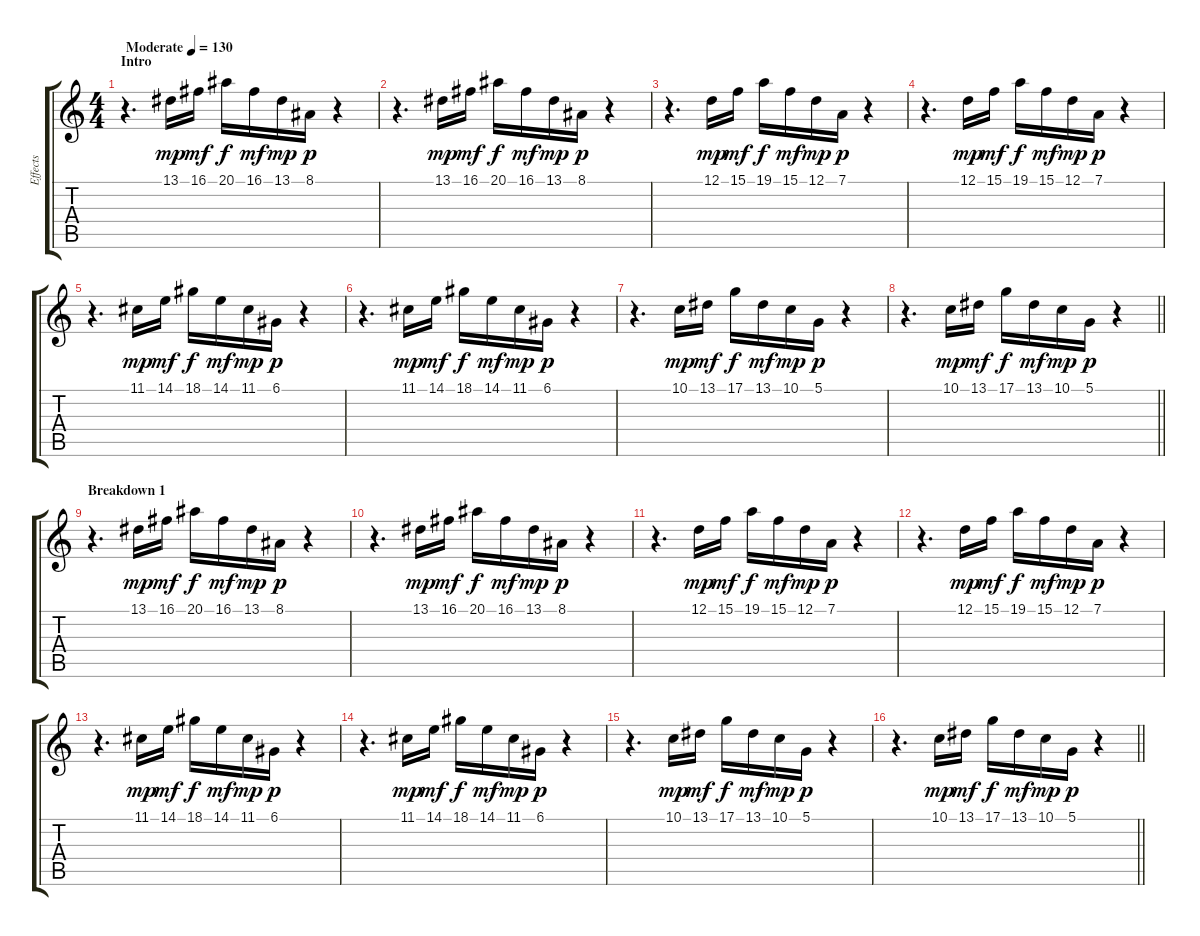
\track ("Effects" "Effects") {instrument pad8sweep}
\staff {score tabs}
\tuning (D4 A3 F3 C3 G2 C2) {hide}
\ts (4 4)
\section ("" "Intro")
\tempo (130 "Moderate")
\clef g2
\ks c
r.4{d dy mp instrument pad8sweep} 13.1.16 16.1.16{dy mf} 20.1.16{dy f} 16.1.16{dy mf} 13.1.16{dy mp} 8.1.16{dy p} r.4 |
r.4{d} 13.1.16{dy mp} 16.1.16{dy mf} 20.1.16{dy f} 16.1.16{dy mf} 13.1.16{dy mp} 8.1.16{dy p} r.4 |
r.4{d} 12.1.16{dy mp} 15.1.16{dy mf} 19.1.16{dy f} 15.1.16{dy mf} 12.1.16{dy mp} 7.1.16{dy p} r.4 |
r.4{d} 12.1.16{dy mp} 15.1.16{dy mf} 19.1.16{dy f} 15.1.16{dy mf} 12.1.16{dy mp} 7.1.16{dy p} r.4 |
r.4{d} 11.1.16{dy mp} 14.1.16{dy mf} 18.1.16{dy f} 14.1.16{dy mf} 11.1.16{dy mp} 6.1.16{dy p} r.4 |
r.4{d} 11.1.16{dy mp} 14.1.16{dy mf} 18.1.16{dy f} 14.1.16{dy mf} 11.1.16{dy mp} 6.1.16{dy p} r.4 |
r.4{d} 10.1.16{dy mp} 13.1.16{dy mf} 17.1.16{dy f} 13.1.16{dy mf} 10.1.16{dy mp} 5.1.16{dy p} r.4 |
\barLineRight lightlight
r.4{d} 10.1.16{dy mp} 13.1.16{dy mf} 17.1.16{dy f} 13.1.16{dy mf} 10.1.16{dy mp} 5.1.16{dy p} r.4 |
\section ("" "Breakdown 1")
r.4{d} 13.1.16{dy mp} 16.1.16{dy mf} 20.1.16{dy f} 16.1.16{dy mf} 13.1.16{dy mp} 8.1.16{dy p} r.4 |
r.4{d} 13.1.16{dy mp} 16.1.16{dy mf} 20.1.16{dy f} 16.1.16{dy mf} 13.1.16{dy mp} 8.1.16{dy p} r.4 |
r.4{d} 12.1.16{dy mp} 15.1.16{dy mf} 19.1.16{dy f} 15.1.16{dy mf} 12.1.16{dy mp} 7.1.16{dy p} r.4 |
r.4{d} 12.1.16{dy mp} 15.1.16{dy mf} 19.1.16{dy f} 15.1.16{dy mf} 12.1.16{dy mp} 7.1.16{dy p} r.4 |
r.4{d} 11.1.16{dy mp} 14.1.16{dy mf} 18.1.16{dy f} 14.1.16{dy mf} 11.1.16{dy mp} 6.1.16{dy p} r.4 |
r.4{d} 11.1.16{dy mp} 14.1.16{dy mf} 18.1.16{dy f} 14.1.16{dy mf} 11.1.16{dy mp} 6.1.16{dy p} r.4 |
r.4{d} 10.1.16{dy mp} 13.1.16{dy mf} 17.1.16{dy f} 13.1.16{dy mf} 10.1.16{dy mp} 5.1.16{dy p} r.4 |
\barLineRight lightlight
r.4{d} 10.1.16{dy mp} 13.1.16{dy mf} 17.1.16{dy f} 13.1.16{dy mf} 10.1.16{dy mp} 5.1.16{dy p} r.4
